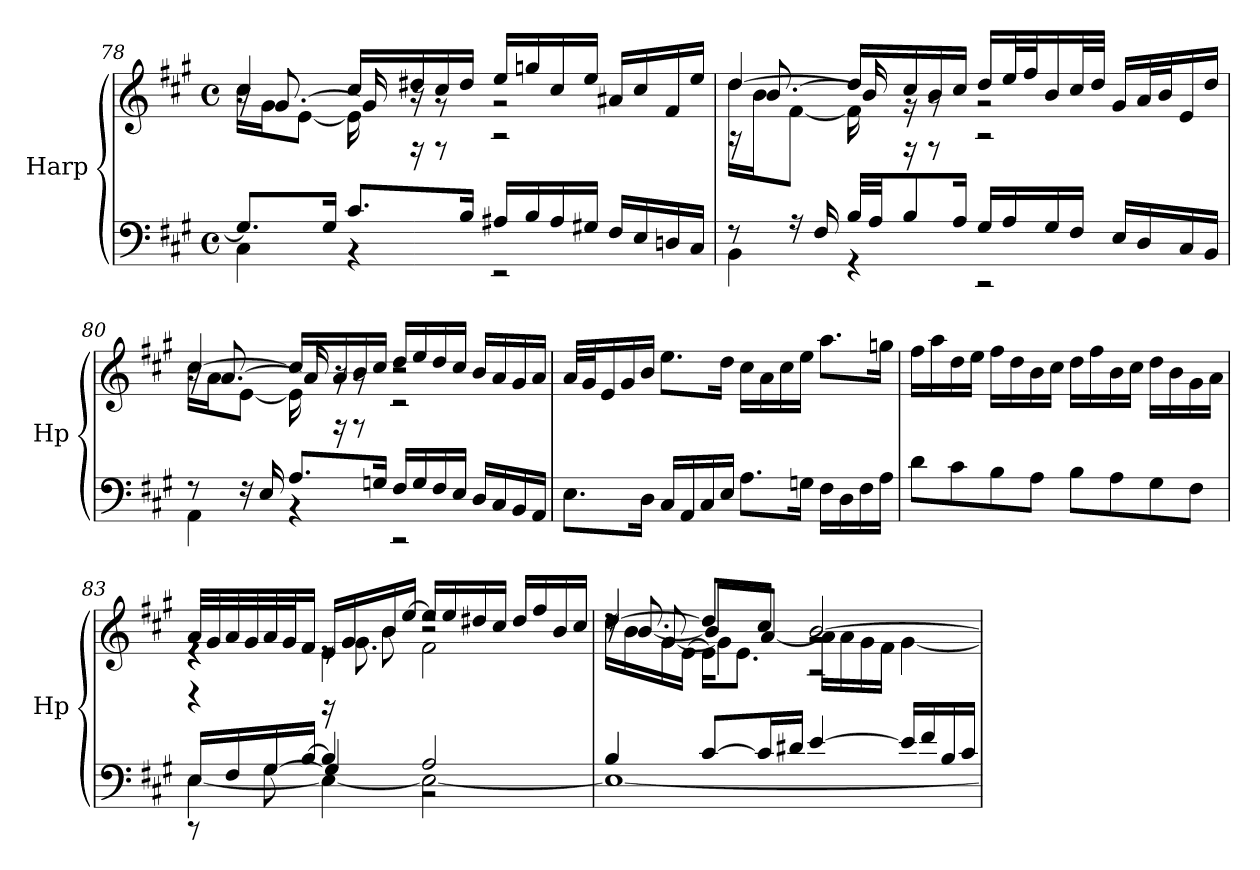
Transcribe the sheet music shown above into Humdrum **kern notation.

**kern	**kern
*part1	*part1
*staff2	*staff1
*I"Harp	*
*I'Hp	*
!!LO:PB:g=z
*clefF4	*clefG2
*k[f#c#g#]	*k[f#c#g#]
*M4/4	*M4/4
*met(c)	*met(c)
=78	=78
*^	*^
*	*	*	*^
8.G#/L]	4C#\	4cc#/	16cc#\LL	16r
.	.	.	16g#\J	[8.g#/
.	.	.	[8e\J	.
16G#/Jk	.	.	.	.
8.c#/L	4r	16cc#/LL	16e\]	16g#/]
.	.	16dd#X/	16r	16rF
.	.	16cc#/	8rg	8rF
16B/Jk	.	16dd#/JJ	.	.
16A#X/LL	2r	16ee/LL	2rg	2rA
16B/	.	16ggn/	.	.
16A#/	.	16cc#/	.	.
16G#X/JJ	.	16ee/JJ	.	.
16F#/LL	.	16a#X/LL	.	.
16E/	.	16cc#/	.	.
16Dn/	.	16f#/	.	.
16C#/JJ	.	16ee/JJ	.	.
!!LO:LB:g=z	!!	!!
=79	=79	=79	=79	=79
8rF	4BB\	[4dd/	16dd\LL	16rA
.	.	.	16b\J	[8.b/
16r	.	.	[8f#\J	.
16F#/	.	.	.	.
32B/LLL	4r	16dd/LL]	16f#\]	16b/]
32A/JJ	.	.	.	.
8B/	.	16cc#/	16rg	16rF
.	.	16b/	8rg	8rF
16A/Jk	.	16cc#/JJ	.	.
16G#/LL	2r	16dd/LL	2rg	2rA
16A/	.	32ee/L	.	.
.	.	32ff#/J	.	.
16G#/	.	16b/	.	.
16F#/JJ	.	32cc#/L	.	.
.	.	32dd/JJJ	.	.
16E/LL	.	16g#/LL	.	.
16D/	.	32a/L	.	.
.	.	32b/J	.	.
16C#/	.	16e/	.	.
16BB/JJ	.	16dd/JJ	.	.
=80	=80	=80	=80	=80
8rF	4AA\	[4cc#/	16cc#\LL	16r
.	.	.	16a\J	[8.a/
16rF	.	.	[8e\J	.
16E/	.	.	.	.
8.A/L	4rBB	16cc#/LL]	16e\]	16a/]
.	.	16a/	16r	16rF
.	.	16b/	8rg	8rF
16Gn/Jk	.	16cc#/JJ	.	.
16F#/LL	2r	16dd/LL	2r	2rc
16G/	.	16ee/	.	.
16F#/	.	16dd/	.	.
16E/JJ	.	16cc#/JJ	.	.
16D/LL	.	16b/LL	.	.
16C#/	.	16a/	.	.
16BB/	.	16g#/	.	.
16AA/JJ	.	16a/JJ	.	.
*v	*v	*	*	*
*	*v	*v	*v
!!LO:LB:g=z
=81	=81
8.E\L	32a/LLL
.	32g#/J
.	16e/
.	16g#/
16D\Jk	16b/JJ
16C#/LL	8.ee\L
16AA/	.
16C#/	.
16E/JJ	16dd\Jk
8.A\L	16cc#\LL
.	16a\
.	16cc#\
16Gn\Jk	16ee\JJ
16F#\LL	8.aa\L
16D\	.
16F#\	.
16A\JJ	16ggn\Jk
=82	=82
8d\L	16ff#\LL
.	16aa\
8c#\	16dd\
.	16ee\JJ
8B\	16ff#\LL
.	16dd\
8A\J	16b\
.	16cc#\JJ
8B\L	16dd\LL
.	16ff#\
8A\	16b\
.	16cc#\JJ
8G#\	16dd\LL
.	16b\
8F#\J	16g#\
.	16a\JJ
!!LO:LB:g=z
=83	=83
*^	*^
*	*^	*	*^
*	*	*	*	*	*^
16E/LL	[4E\	8rCC	32a/LLL	4re	4rD	4re
.	.	.	32g#/	.	.	.
16F#/	.	.	32a/	.	.	.
.	.	.	32g#/	.	.	.
16G#/	.	[8G#\	32a/	.	.	.
.	.	.	32g#/J	.	.	.
[16B/JJ	.	.	16f#/JJ	.	.	.
4B/]	4E\_	4G#/]	16e/LL	4e\	16rBB	8re
.	.	.	16g#/	.	8.g#\	.
.	.	.	16b/	.	.	8b\
.	.	.	[16ee/JJ	.	.	.
2A/	2E\_	2rBB	16ee/LL]	2f#\	2r	2rdd
.	.	.	16ee/	.	.	.
.	.	.	16dd#X/	.	.	.
.	.	.	16cc#/JJ	.	.	.
.	.	.	16dd#/LL	.	.	.
.	.	.	16ff#/	.	.	.
.	.	.	16b/	.	.	.
.	.	.	16cc#/JJ	.	.	.
*	*v	*v	*	*	*	*
!!LO:LB:g=z	!!	!!	!!
=84	=84	=84	=84	=84	=84
4B/	1E_	[4dd/	16rdd	16dd\LL	8rdd
.	.	.	[8.b/	16b\	.
.	.	.	.	16g#\	[8g#/
.	.	.	.	[16e\JJ	.
[8c#/L	.	8dd/L]	8b/L]	16e\KL]	4g#\]
.	.	.	.	8.e\J	.
16c#/L]	.	8cc#/J	[8a/J	.	.
16d#X/JJ	.	.	.	.	.
[4e/	.	[2b/	16a\LL]	2rA	2rg
.	.	.	16a\	.	.
.	.	.	16g#\	.	.
.	.	.	16f#\JJ	.	.
16e/LL]	.	.	[4g#\	.	.
16f#/	.	.	.	.	.
16B/	.	.	.	.	.
16c#/JJ	.	.	.	.	.
*v	*v	*	*	*	*
*	*v	*v	*v	*v
=	=
*-	*-
